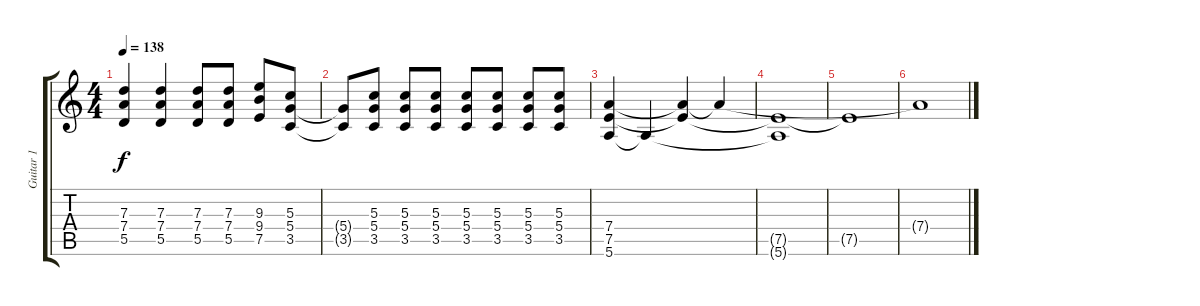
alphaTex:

\track ("Guitar 1" "Guitar 1") {instrument overdrivenguitar}
\staff {score tabs}
\tuning (E4 B3 G3 D3 A2 E2) {hide}
\ts (4 4)
\tempo 138
\clef g2
\ks c
(7.3 7.4 5.5).4{dy f} (7.3 7.4 5.5).4 (7.3 7.4 5.5).8 (7.3 7.4 5.5).8 (9.3 9.4 7.5).8 (5.3 5.4 3.5).8 |
(5.4{t} 3.5{t}).8 (5.3 5.4 3.5).8 (5.3 5.4 3.5).8 (5.3 5.4 3.5).8 (5.3 5.4 3.5).8 (5.3 5.4 3.5).8 (5.3 5.4 3.5).8 (5.3 5.4 3.5).8 |
(7.4 7.5 5.6).4 5.6{t}.4 (7.4{t} 7.5{t}).4 7.4{t}.4 |
(7.5{t} 5.6{t}).1 |
7.5{t}.1 |
7.4{t}.1
